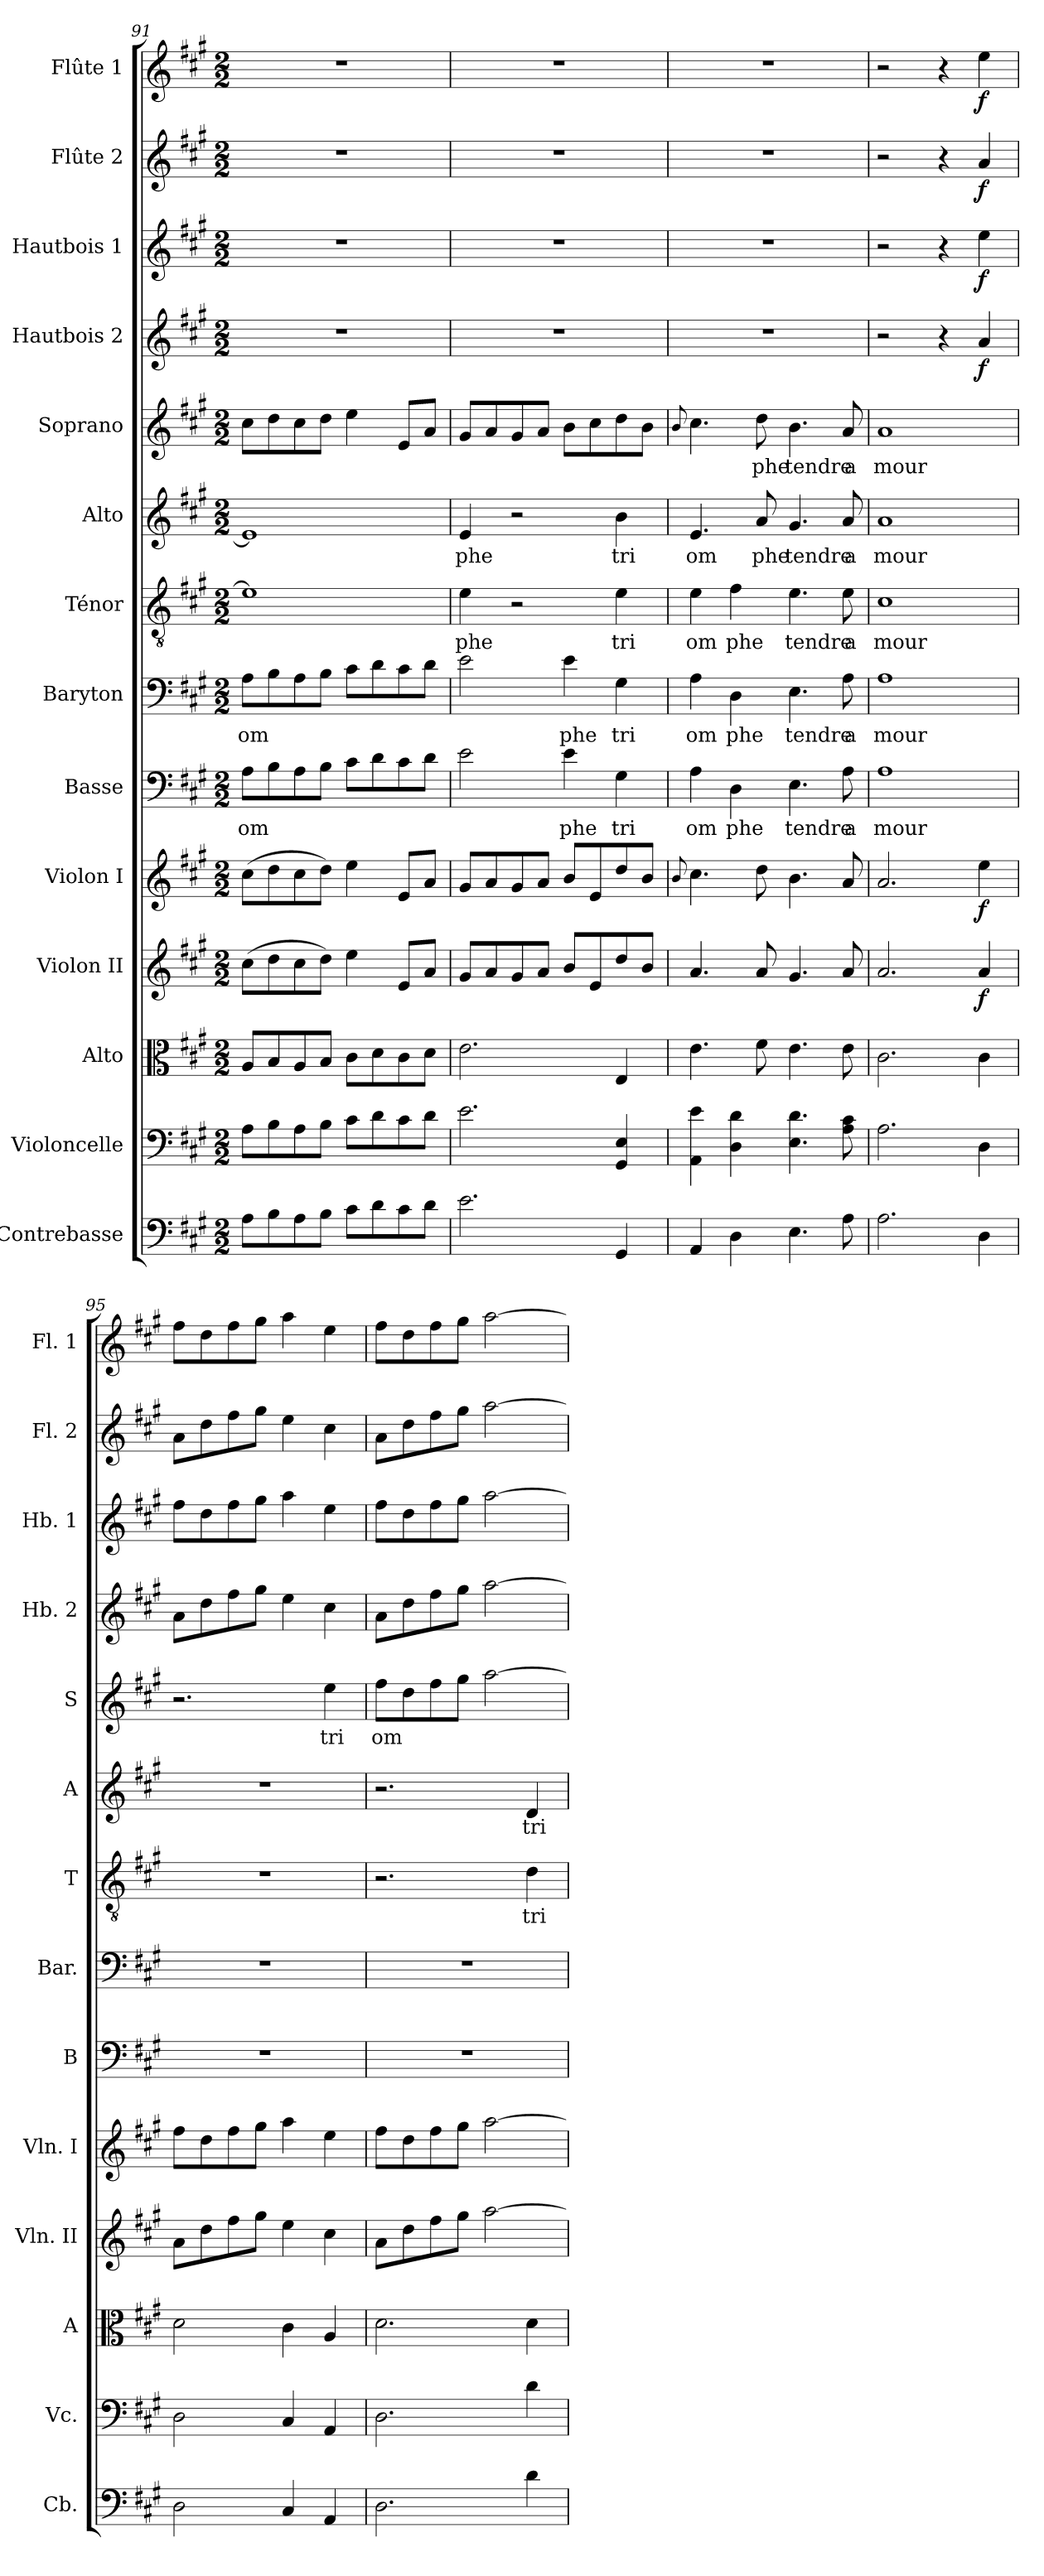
**kern	**kern	**kern	**kern	**dynam	**kern	**dynam	**kern	**text	**kern	**text	**kern	**text	**kern	**text	**kern	**text	**kern	**dynam	**kern	**dynam	**kern	**dynam	**kern	**dynam
*part14	*part13	*part12	*part11	*part11	*part10	*part10	*part9	*part9	*part8	*part8	*part7	*part7	*part6	*part6	*part5	*part5	*part4	*part4	*part3	*part3	*part2	*part2	*part1	*part1
*staff14	*staff13	*staff12	*staff11	*staff11	*staff10	*staff10	*staff9	*staff9	*staff8	*staff8	*staff7	*staff7	*staff6	*staff6	*staff5	*staff5	*staff4	*staff4	*staff3	*staff3	*staff2	*staff2	*staff1	*staff1
*I"Contrebasse	*I"Violoncelle	*I"Alto	*I"Violon II	*	*I"Violon I	*	*I"Basse	*	*I"Baryton	*	*I"Ténor	*	*I"Alto	*	*I"Soprano	*	*I"Hautbois 2	*	*I"Hautbois 1	*	*I"Flûte 2	*	*I"Flûte 1	*
*I'Cb.	*I'Vc.	*I'A	*I'Vln. II	*	*I'Vln. I	*	*I'B	*	*I'Bar.	*	*I'T	*	*I'A	*	*I'S	*	*I'Hb. 2	*	*I'Hb. 1	*	*I'Fl. 2	*	*I'Fl. 1	*
!!LO:PB:g=z
*clefF4	*clefF4	*clefC3	*clefG2	*	*clefG2	*	*clefF4	*	*clefF4	*	*clefGv2	*	*clefG2	*	*clefG2	*	*clefG2	*	*clefG2	*	*clefG2	*	*clefG2	*
*ITrd7c12	*	*	*	*	*	*	*	*	*	*	*	*	*	*	*	*	*	*	*	*	*	*	*	*
*k[f#c#g#]	*k[f#c#g#]	*k[f#c#g#]	*k[f#c#g#]	*	*k[f#c#g#]	*	*k[f#c#g#]	*	*k[f#c#g#]	*	*k[f#c#g#]	*	*k[f#c#g#]	*	*k[f#c#g#]	*	*k[f#c#g#]	*	*k[f#c#g#]	*	*k[f#c#g#]	*	*k[f#c#g#]	*
*A:	*A:	*A:	*A:	*	*A:	*	*A:	*	*A:	*	*A:	*	*A:	*	*A:	*	*A:	*	*A:	*	*A:	*	*A:	*
*M2/2	*M2/2	*M2/2	*M2/2	*	*M2/2	*	*M2/2	*	*M2/2	*	*M2/2	*	*M2/2	*	*M2/2	*	*M2/2	*	*M2/2	*	*M2/2	*	*M2/2	*
=91	=91	=91	=91	=91	=91	=91	=91	=91	=91	=91	=91	=91	=91	=91	=91	=91	=91	=91	=91	=91	=91	=91	=91	=91
!	!	!	!	!	!	!	!	!LO:LY:b	!	!LO:LY:b	!	!	!	!	!	!	!	!	!	!	!	!	!	!
8AA\L	8A\L	8A/L	(>8cc#\L	.	(>8cc#\L	.	8A\L	om	8A\L	om	1e]	.	1e]	.	8cc#\L	.	1r	.	1r	.	1r	.	1r	.
8BB\	8B\	8B/	8dd\	.	8dd\	.	8B\	.	8B\	.	.	.	.	.	8dd\	.	.	.	.	.	.	.	.	.
8AA\	8A\	8A/	8cc#\	.	8cc#\	.	8A\	.	8A\	.	.	.	.	.	8cc#\	.	.	.	.	.	.	.	.	.
8BB\J	8B\J	8B/J	8dd\J)	.	8dd\J)	.	8B\J	.	8B\J	.	.	.	.	.	8dd\J	.	.	.	.	.	.	.	.	.
8C#\L	8c#\L	8c#\L	4ee\	.	4ee\	.	8c#\L	.	8c#\L	.	.	.	.	.	4ee\	.	.	.	.	.	.	.	.	.
8D\	8d\	8d\	.	.	.	.	8d\	.	8d\	.	.	.	.	.	.	.	.	.	.	.	.	.	.	.
8C#\	8c#\	8c#\	8e/L	.	8e/L	.	8c#\	.	8c#\	.	.	.	.	.	8e/L	.	.	.	.	.	.	.	.	.
8D\J	8d\J	8d\J	8a/J	.	8a/J	.	8d\J	.	8d\J	.	.	.	.	.	8a/J	.	.	.	.	.	.	.	.	.
=92	=92	=92	=92	=92	=92	=92	=92	=92	=92	=92	=92	=92	=92	=92	=92	=92	=92	=92	=92	=92	=92	=92	=92	=92
!	!	!	!	!	!	!	!	!	!	!	!	!LO:LY:b	!	!LO:LY:b	!	!	!	!	!	!	!	!	!	!
2.E\	2.e\	2.e\	8g#/L	.	8g#/L	.	2e\	.	2e\	.	4e\	phe	4e/	phe	8g#/L	.	1r	.	1r	.	1r	.	1r	.
.	.	.	8a/	.	8a/	.	.	.	.	.	.	.	.	.	8a/	.	.	.	.	.	.	.	.	.
.	.	.	8g#/	.	8g#/	.	.	.	.	.	2r	.	2r	.	8g#/	.	.	.	.	.	.	.	.	.
.	.	.	8a/J	.	8a/J	.	.	.	.	.	.	.	.	.	8a/J	.	.	.	.	.	.	.	.	.
!	!	!	!	!	!	!	!	!LO:LY:b	!	!LO:LY:b	!	!	!	!	!	!	!	!	!	!	!	!	!	!
.	.	.	8b/L	.	8b/L	.	4e\	phe	4e\	phe	.	.	.	.	8b\L	.	.	.	.	.	.	.	.	.
.	.	.	8e/	.	8e/	.	.	.	.	.	.	.	.	.	8cc#\	.	.	.	.	.	.	.	.	.
!	!	!	!	!	!	!	!	!LO:LY:b	!	!LO:LY:b	!	!LO:LY:b	!	!LO:LY:b	!	!	!	!	!	!	!	!	!	!
4GGG#/	4GG#/ 4E/	4E/	8dd/	.	8dd/	.	4G#\	tri	4G#\	tri	4e\	tri	4b\	tri	8dd\	.	.	.	.	.	.	.	.	.
.	.	.	8b/J	.	8b/J	.	.	.	.	.	.	.	.	.	8b\J	.	.	.	.	.	.	.	.	.
=93	=93	=93	=93	=93	=93	=93	=93	=93	=93	=93	=93	=93	=93	=93	=93	=93	=93	=93	=93	=93	=93	=93	=93	=93
.	.	.	.	.	8qqb/	.	.	.	.	.	.	.	.	.	8qqb/	.	.	.	.	.	.	.	.	.
!	!	!	!	!	!	!	!	!LO:LY:b	!	!LO:LY:b	!	!LO:LY:b	!	!LO:LY:b	!	!	!	!	!	!	!	!	!	!
4AAA/	4AA\ 4e\	4.e\	4.a/	.	4.cc#\	.	4A\	om	4A\	om	4e\	om	4.e/	om	4.cc#\	.	1r	.	1r	.	1r	.	1r	.
!	!	!	!	!	!	!	!	!LO:LY:b	!	!LO:LY:b	!	!LO:LY:b	!	!	!	!	!	!	!	!	!	!	!	!
4DD\	4D\ 4d\	.	.	.	.	.	4D\	phe	4D\	phe	4f#\	phe	.	.	.	.	.	.	.	.	.	.	.	.
!	!	!	!	!	!	!	!	!	!	!	!	!	!	!LO:LY:b	!	!LO:LY:b	!	!	!	!	!	!	!	!
.	.	8f#\	8a/	.	8dd\	.	.	.	.	.	.	.	8a/	phe	8dd\	phe	.	.	.	.	.	.	.	.
!	!	!	!	!	!	!	!	!LO:LY:b	!	!LO:LY:b	!	!LO:LY:b	!	!LO:LY:b	!	!LO:LY:b	!	!	!	!	!	!	!	!
4.EE\	4.E\ 4.d\	4.e\	4.g#/	.	4.b\	.	4.E\	tendre	4.E\	tendre	4.e\	tendre	4.g#/	tendre	4.b\	tendre	.	.	.	.	.	.	.	.
!	!	!	!	!	!	!	!	!LO:LY:b	!	!LO:LY:b	!	!LO:LY:b	!	!LO:LY:b	!	!LO:LY:b	!	!	!	!	!	!	!	!
8AA\	8A\ 8c#\	8e\	8a/	.	8a/	.	8A\	a	8A\	a	8e\	a	8a/	a	8a/	a	.	.	.	.	.	.	.	.
=94	=94	=94	=94	=94	=94	=94	=94	=94	=94	=94	=94	=94	=94	=94	=94	=94	=94	=94	=94	=94	=94	=94	=94	=94
!	!	!	!	!	!	!	!	!LO:LY:b	!	!LO:LY:b	!	!LO:LY:b	!	!LO:LY:b	!	!LO:LY:b	!	!	!	!	!	!	!	!
2.AA\	2.A\	2.c#\	2.a/	.	2.a/	.	1A	mour	1A	mour	1c#	mour	1a	mour	1a	mour	2r	.	2r	.	2r	.	2r	.
.	.	.	.	.	.	.	.	.	.	.	.	.	.	.	.	.	4r	.	4r	.	4r	.	4r	.
!	!	!	!	!LO:DY:b	!	!LO:DY:b	!	!	!	!	!	!	!	!	!	!	!	!LO:DY:b	!	!LO:DY:b	!	!LO:DY:b	!	!LO:DY:b
4DD\	4D\	4c#\	4a/	f	4ee\	f	.	.	.	.	.	.	.	.	.	.	4a/	f	4ee\	f	4a/	f	4ee\	f
=95	=95	=95	=95	=95	=95	=95	=95	=95	=95	=95	=95	=95	=95	=95	=95	=95	=95	=95	=95	=95	=95	=95	=95	=95
2DD\	2D\	2d\	8a\L	.	8ff#\L	.	1r	.	1r	.	1r	.	1r	.	2.r	.	8a\L	.	8ff#\L	.	8a\L	.	8ff#\L	.
.	.	.	8dd\	.	8dd\	.	.	.	.	.	.	.	.	.	.	.	8dd\	.	8dd\	.	8dd\	.	8dd\	.
.	.	.	8ff#\	.	8ff#\	.	.	.	.	.	.	.	.	.	.	.	8ff#\	.	8ff#\	.	8ff#\	.	8ff#\	.
.	.	.	8gg#\J	.	8gg#\J	.	.	.	.	.	.	.	.	.	.	.	8gg#\J	.	8gg#\J	.	8gg#\J	.	8gg#\J	.
4CC#/	4C#/	4c#\	4ee\	.	4aa\	.	.	.	.	.	.	.	.	.	.	.	4ee\	.	4aa\	.	4ee\	.	4aa\	.
!	!	!	!	!	!	!	!	!	!	!	!	!	!	!	!	!LO:LY:b	!	!	!	!	!	!	!	!
4AAA/	4AA/	4A/	4cc#\	.	4ee\	.	.	.	.	.	.	.	.	.	4ee\	tri	4cc#\	.	4ee\	.	4cc#\	.	4ee\	.
=96	=96	=96	=96	=96	=96	=96	=96	=96	=96	=96	=96	=96	=96	=96	=96	=96	=96	=96	=96	=96	=96	=96	=96	=96
!	!	!	!	!	!	!	!	!	!	!	!	!	!	!	!	!LO:LY:b	!	!	!	!	!	!	!	!
2.DD\	2.D\	2.d\	8a\L	.	8ff#\L	.	1r	.	1r	.	2.r	.	2.r	.	8ff#\L	om	8a\L	.	8ff#\L	.	8a\L	.	8ff#\L	.
.	.	.	8dd\	.	8dd\	.	.	.	.	.	.	.	.	.	8dd\	.	8dd\	.	8dd\	.	8dd\	.	8dd\	.
.	.	.	8ff#\	.	8ff#\	.	.	.	.	.	.	.	.	.	8ff#\	.	8ff#\	.	8ff#\	.	8ff#\	.	8ff#\	.
.	.	.	8gg#\J	.	8gg#\J	.	.	.	.	.	.	.	.	.	8gg#\J	.	8gg#\J	.	8gg#\J	.	8gg#\J	.	8gg#\J	.
.	.	.	[2aa\	.	[2aa\	.	.	.	.	.	.	.	.	.	[2aa\	.	[2aa\	.	[2aa\	.	[2aa\	.	[2aa\	.
!	!	!	!	!	!	!	!	!	!	!	!	!LO:LY:b	!	!LO:LY:b	!	!	!	!	!	!	!	!	!	!
4D\	4d\	4d\	.	.	.	.	.	.	.	.	4d\	tri	4d/	tri	.	.	.	.	.	.	.	.	.	.
=	=	=	=	=	=	=	=	=	=	=	=	=	=	=	=	=	=	=	=	=	=	=	=	=
*-	*-	*-	*-	*-	*-	*-	*-	*-	*-	*-	*-	*-	*-	*-	*-	*-	*-	*-	*-	*-	*-	*-	*-	*-
